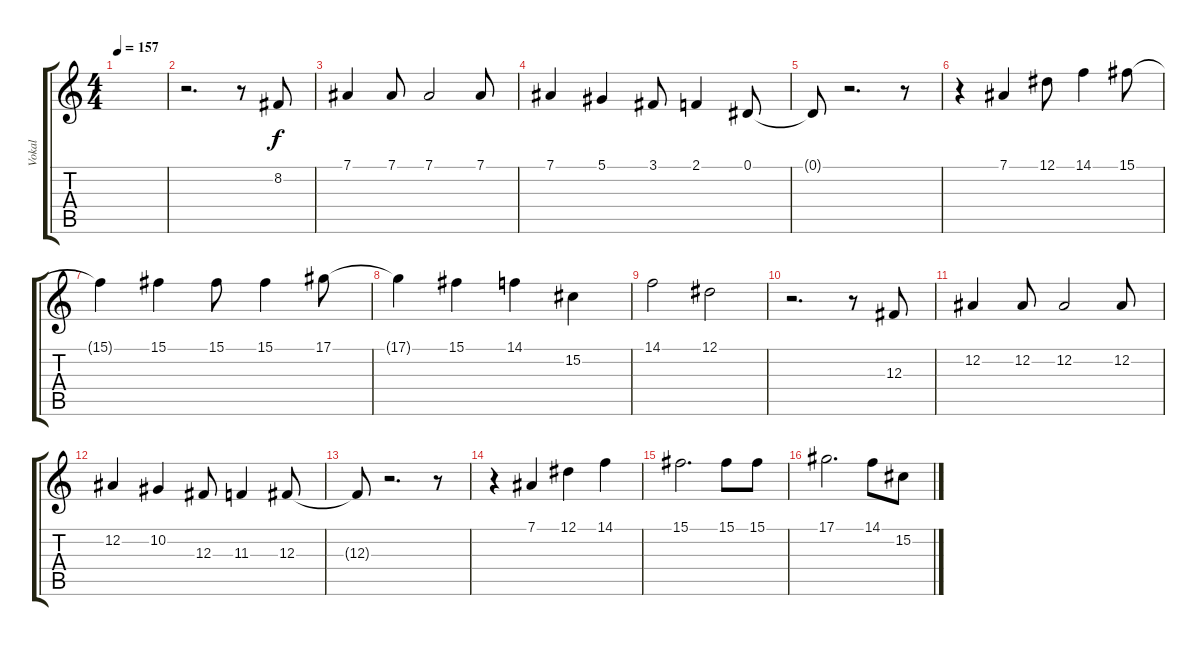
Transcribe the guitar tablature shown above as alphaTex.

\track ("Vokal" "Vokal") {instrument altosax}
\staff {score tabs}
\tuning (Eb4 Bb3 Gb3 Db3 Ab2 Eb2) {hide}
\ts (4 4)
\tempo 157
\clef g2
\ks c
|
r.2{d} r.8 8.2.8 |
7.1.4 7.1.8 7.1.2 7.1.8 |
7.1.4 5.1.4 3.1.8 2.1.4 0.1.8 |
0.1{t}.8 r.2{d} r.8 |
r.4 7.1.4 12.1.8 14.1.4 15.1.8 |
15.1{t}.4 15.1.4 15.1.8 15.1.4 17.1.8 |
17.1{t}.4 15.1.4 14.1.4 15.2.4 |
14.1.2 12.1.2 |
r.2{d} r.8 12.3.8 |
12.2.4 12.2.8 12.2.2 12.2.8 |
12.2.4 10.2.4 12.3.8 11.3.4 12.3.8 |
12.3{t}.8 r.2{d} r.8 |
r.4 7.1.4 12.1.4 14.1.4 |
15.1.2{d} 15.1.8 15.1.8 |
17.1.2{d} 14.1.8 15.2.8
